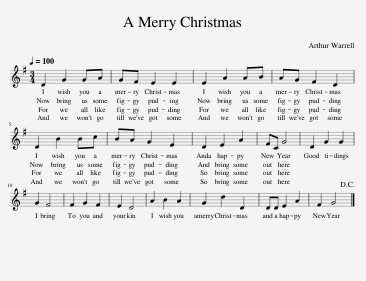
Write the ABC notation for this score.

X:1
L:1/8
Q:1/4=100
M:3/4
I:linebreak $
K:G
V:1 treble
V:1
 D2 G2 GA | GF E2 E2 | E2 A2 AB | AG F2 D2 |$ D2 B2 Bc | %5
 BA G2 E2 | D2 E2 A2 | FC G4 | D2 G2 G2 |$ G2 F4 | %10
 F2 G2 F2 | E2 D4 | A2 B2 A2 | G2 d2 D2 | DD E2 A2 | %15
 F2 G4!D.C.! |] %16
